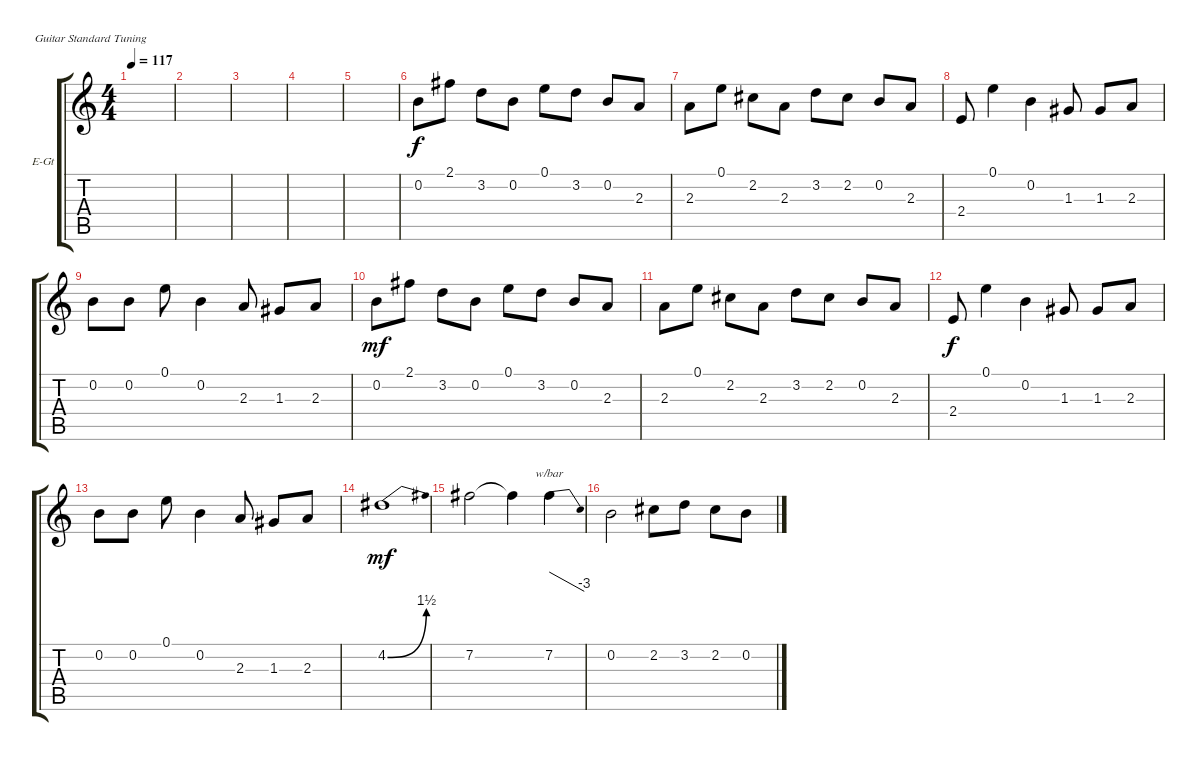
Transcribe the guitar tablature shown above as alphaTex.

\defaultSystemsLayout 4
\bracketExtendMode groupsimilarinstruments
\firstSystemTrackNameOrientation horizontal
\otherSystemsTrackNameOrientation horizontal
\track ("Electric Guitar" "E-Gt") {instrument electricguitarclean}
\staff {score tabs}
\tuning (E4 B3 G3 D3 A2 E2)
\ts (4 4)
\tempo 117
\clef g2
\ks c
|
|
|
|
|
0.2.8 2.1.8 3.2.8 0.2.8 0.1.8 3.2.8 0.2.8 2.3.8 |
2.3.8 0.1.8 2.2.8 2.3.8 3.2.8 2.2.8 0.2.8 2.3.8 |
2.4.8{dy f} 0.1.4 0.2.4 1.3.8 1.3.8 2.3.8 |
0.2.8 0.2.8 0.1.8 0.2.4 2.3.8 1.3.8 2.3.8 |
0.2.8{dy mf} 2.1.8 3.2.8 0.2.8 0.1.8 3.2.8 0.2.8 2.3.8 |
2.3.8 0.1.8 2.2.8 2.3.8 3.2.8 2.2.8 0.2.8 2.3.8 |
2.4.8{dy f} 0.1.4 0.2.4 1.3.8 1.3.8 2.3.8 |
0.2.8 0.2.8 0.1.8 0.2.4 2.3.8 1.3.8 2.3.8 |
4.2{be (bend 0 0 15 6)}.1{dy mf} |
7.2.2 7.2{t}.4 7.2.4{tbe (dive default 0 0 58.8 -12)} |
0.2.2 2.2.8 3.2.8 2.2.8 0.2.8
